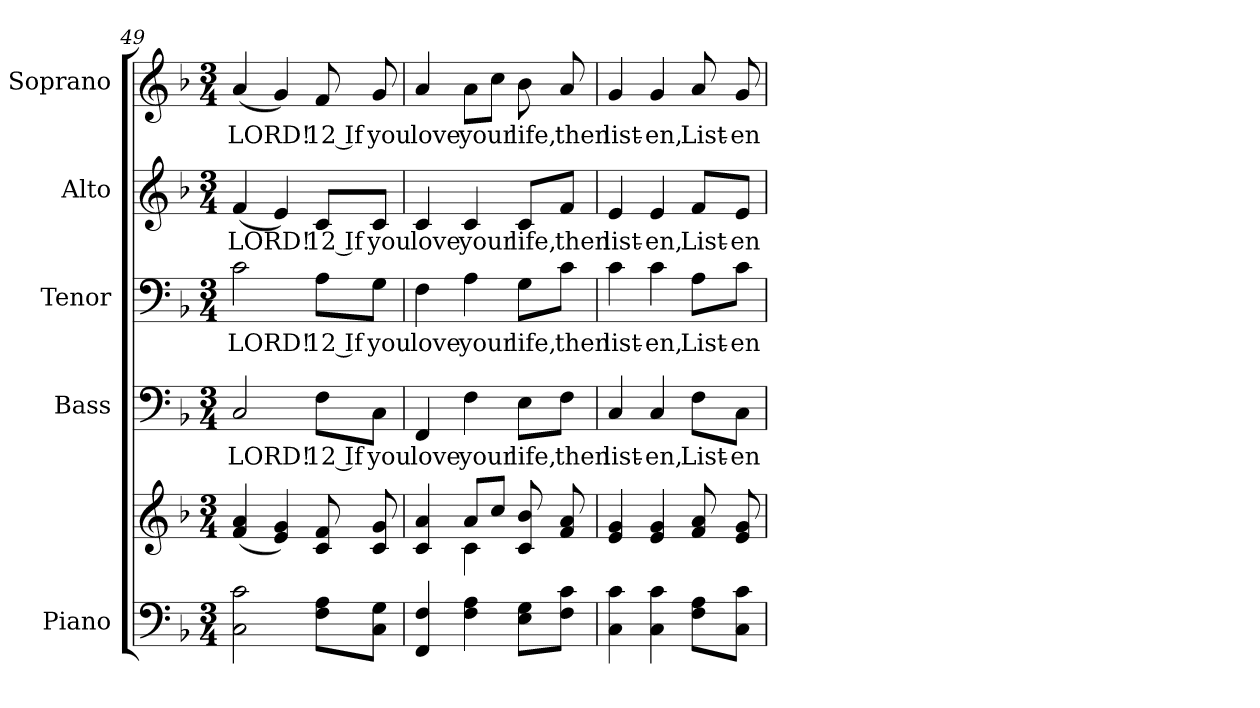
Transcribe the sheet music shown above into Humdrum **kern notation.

**kern	**kern	**kern	**text	**kern	**text	**kern	**text	**kern	**text
*part5	*part5	*part4	*part4	*part3	*part3	*part2	*part2	*part1	*part1
*staff6	*staff5	*staff4	*staff4	*staff3	*staff3	*staff2	*staff2	*staff1	*staff1
*I"Piano	*	*I"Bass	*	*I"Tenor	*	*I"Alto	*	*I"Soprano	*
*I'Pno.	*	*I'B.	*	*I'T.	*	*I'A.	*	*I'S.	*
*clefF4	*clefG2	*clefF4	*	*clefF4	*	*clefG2	*	*clefG2	*
*k[b-]	*k[b-]	*k[b-]	*	*k[b-]	*	*k[b-]	*	*k[b-]	*
*F:	*F:	*F:	*	*F:	*	*F:	*	*F:	*
*M3/4	*M3/4	*M3/4	*	*M3/4	*	*M3/4	*	*M3/4	*
=49	=49	=49	=49	=49	=49	=49	=49	=49	=49
!	!	!	!LO:LY:b:color=#000000	!	!	!	!	!	!
!	!	!	!	!	!LO:LY:b:color=#000000	!	!	!	!
!	!	!	!	!	!	!	!LO:LY:b:color=#000000	!	!
!	!	!	!	!	!	!	!	!	!LO:LY:b:color=#000000
2Ci\ 2ci	(4fi/ 4ai	2Ci/	LORD!	2ci\	LORD!	(4fi/	LORD!	(4ai/	LORD!
.	4ei/ 4gi)	.	.	.	.	4ei/)	.	4gi/)	.
!	!	!	!LO:LY:b:color=#000000	!	!	!	!	!	!
!	!	!	!	!	!LO:LY:b:color=#000000	!	!	!	!
!	!	!	!	!	!	!	!LO:LY:b:color=#000000	!	!
!	!	!	!	!	!	!	!	!	!LO:LY:b:color=#000000
8Fi\ 8Ai\L	8ci/ 8fi	8Fi\L	12 If	8Ai\L	12 If	8ci/L	12 If	8fi/	12 If
!	!	!	!LO:LY:b:color=#000000	!	!	!	!	!	!
!	!	!	!	!	!LO:LY:b:color=#000000	!	!	!	!
!	!	!	!	!	!	!	!LO:LY:b:color=#000000	!	!
!	!	!	!	!	!	!	!	!	!LO:LY:b:color=#000000
8Ci\ 8Gi\J	8ci/ 8gi	8Ci\J	you	8Gi\J	you	8ci/J	you	8gi/	you
=50	=50	=50	=50	=50	=50	=50	=50	=50	=50
*	*^	*	*	*	*	*	*	*	*
!	!	!	!	!LO:LY:b:color=#000000	!	!	!	!	!	!
!	!	!	!	!	!	!LO:LY:b:color=#000000	!	!	!	!
!	!	!	!	!	!	!	!	!LO:LY:b:color=#000000	!	!
!	!	!	!	!	!	!	!	!	!	!LO:LY:b:color=#000000
4FFi/ 4Fi	4ci/ 4ai	4ryy	4FFi/	love	4Fi\	love	4ci/	love	4ai/	love
!	!	!	!	!LO:LY:b:color=#000000	!	!	!	!	!	!
!	!	!	!	!	!	!LO:LY:b:color=#000000	!	!	!	!
!	!	!	!	!	!	!	!	!LO:LY:b:color=#000000	!	!
!	!	!	!	!	!	!	!	!	!	!LO:LY:b:color=#000000
4Fi\ 4Ai	8ai/L	4ci\	4Fi\	your	4Ai\	your	4ci/	your	8ai\L	your
.	8cci/J	.	.	.	.	.	.	.	8cci\J	.
!	!	!	!	!LO:LY:b:color=#000000	!	!	!	!	!	!
!	!	!	!	!	!	!LO:LY:b:color=#000000	!	!	!	!
!	!	!	!	!	!	!	!	!LO:LY:b:color=#000000	!	!
!	!	!	!	!	!	!	!	!	!	!LO:LY:b:color=#000000
8Ei\ 8Gi\L	8ci/ 8b-i	4ryy	8Ei\L	life,	8Gi\L	life,	8ci/L	life,	8b-i\	life,
!	!	!	!	!LO:LY:b:color=#000000	!	!	!	!	!	!
!	!	!	!	!	!	!LO:LY:b:color=#000000	!	!	!	!
!	!	!	!	!	!	!	!	!LO:LY:b:color=#000000	!	!
!	!	!	!	!	!	!	!	!	!	!LO:LY:b:color=#000000
8Fi\ 8ci\J	8fi/ 8ai	.	8Fi\J	then	8ci\J	then	8fi/J	then	8ai/	then
*	*v	*v	*	*	*	*	*	*	*	*
=51	=51	=51	=51	=51	=51	=51	=51	=51	=51
!	!	!	!LO:LY:b:color=#000000	!	!	!	!	!	!
!	!	!	!	!	!LO:LY:b:color=#000000	!	!	!	!
!	!	!	!	!	!	!	!LO:LY:b:color=#000000	!	!
!	!	!	!	!	!	!	!	!	!LO:LY:b:color=#000000
4Ci\ 4ci	4ei/ 4gi	4Ci/	list-	4ci\	list-	4ei/	list-	4gi/	list-
!	!	!	!LO:LY:b:color=#000000	!	!	!	!	!	!
!	!	!	!	!	!LO:LY:b:color=#000000	!	!	!	!
!	!	!	!	!	!	!	!LO:LY:b:color=#000000	!	!
!	!	!	!	!	!	!	!	!	!LO:LY:b:color=#000000
4Ci\ 4ci	4ei/ 4gi	4Ci/	-en,	4ci\	-en,	4ei/	-en,	4gi/	-en,
!	!	!	!LO:LY:b:color=#000000	!	!	!	!	!	!
!	!	!	!	!	!LO:LY:b:color=#000000	!	!	!	!
!	!	!	!	!	!	!	!LO:LY:b:color=#000000	!	!
!	!	!	!	!	!	!	!	!	!LO:LY:b:color=#000000
8Fi\ 8Ai\L	8fi/ 8ai	8Fi\L	List-	8Ai\L	List-	8fi/L	List-	8ai/	List-
!	!	!	!LO:LY:b:color=#000000	!	!	!	!	!	!
!	!	!	!	!	!LO:LY:b:color=#000000	!	!	!	!
!	!	!	!	!	!	!	!LO:LY:b:color=#000000	!	!
!	!	!	!	!	!	!	!	!	!LO:LY:b:color=#000000
8Ci\ 8ci\J	8ei/ 8gi	8Ci\J	-en	8ci\J	-en	8ei/J	-en	8gi/	-en
=	=	=	=	=	=	=	=	=	=
*-	*-	*-	*-	*-	*-	*-	*-	*-	*-
